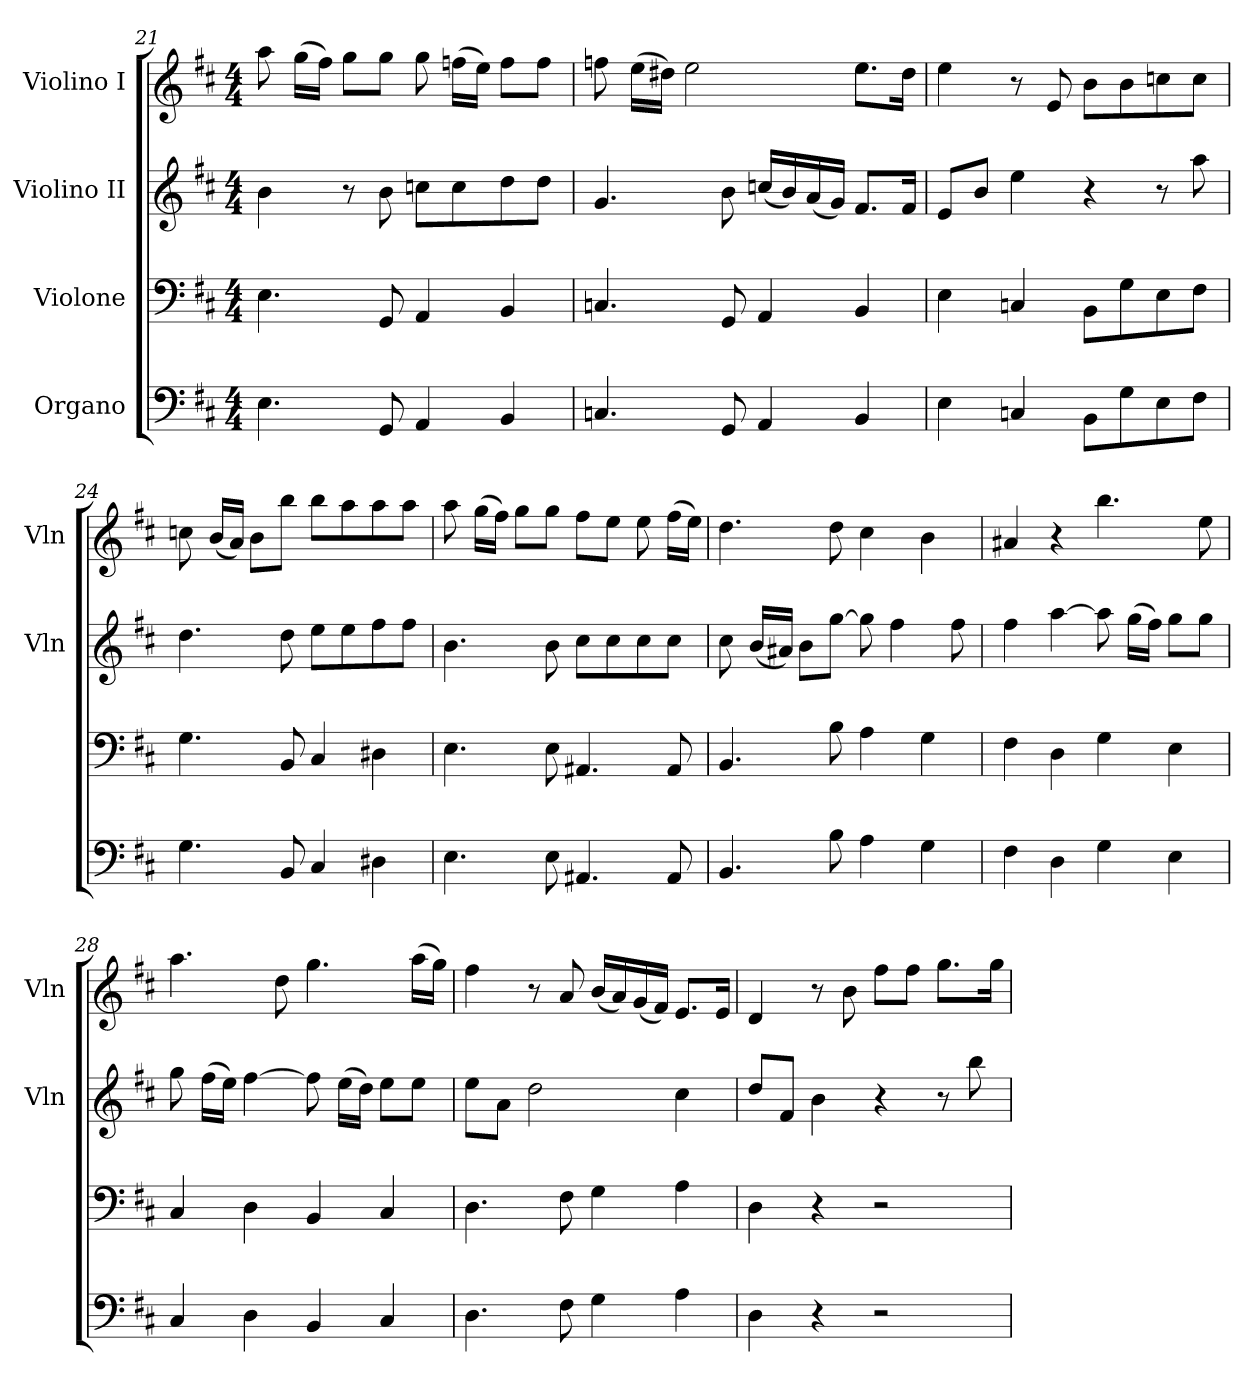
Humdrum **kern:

**kern	**kern	**kern	**kern
*part4	*part3	*part2	*part1
*staff4	*staff3	*staff2	*staff1
*I"Organo	*I"Violone	*I"Violino II	*I"Violino I
*	*	*I'Vln	*I'Vln
*clefF4	*clefF4	*clefG2	*clefG2
*k[f#c#]	*k[f#c#]	*k[f#c#]	*k[f#c#]
*M4/4	*M4/4	*M4/4	*M4/4
=21	=21	=21	=21
4.E	4.E	4b	8aa
.	.	.	(16ggLL
.	.	.	16ff#JJ)
.	.	8r	8ggL
8GG	8GG	8b	8ggJ
4AA	4AA	8ccnL	8gg
.	.	8cc	(16ffnLL
.	.	.	16eeJJ)
4BB	4BB	8dd	8ffL
.	.	8ddJ	8ffJ
=22	=22	=22	=22
4.Cn	4.Cn	4.g	8ffn
.	.	.	(16eeLL
.	.	.	16dd#XJJ)
.	.	.	2ee
8GG	8GG	8b	.
4AA	4AA	(16ccnLL	.
.	.	16b)	.
.	.	(16a	.
.	.	16gJJ)	.
4BB	4BB	8.f#L	8.eeL
.	.	16f#Jk	16dd#Jk
=23	=23	=23	=23
4E	4E	8eL	4ee
.	.	8bJ	.
4Cn	4Cn	4ee	8r
.	.	.	8e
8BBL	8BBL	4r	8bL
8G	8G	.	8b
8E	8E	8r	8ccn
8F#J	8F#J	8aa	8ccJ
=24	=24	=24	=24
4.G	4.G	4.dd	8ccn
.	.	.	(16bLL
.	.	.	16aJJ)
.	.	.	8bL
8BB	8BB	8dd	8bbJ
4C#	4C#	8eeL	8bbL
.	.	8ee	8aa
4D#X	4D#X	8ff#	8aa
.	.	8ff#J	8aaJ
=25	=25	=25	=25
4.E	4.E	4.b	8aa
.	.	.	(16ggLL
.	.	.	16ff#JJ)
.	.	.	8ggL
8E	8E	8b	8ggJ
4.AA#X	4.AA#X	8cc#L	8ff#L
.	.	8cc#	8eeJ
.	.	8cc#	8ee
8AA#	8AA#	8cc#J	(16ff#LL
.	.	.	16eeJJ)
=26	=26	=26	=26
4.BB	4.BB	8cc#	4.dd
.	.	(16bLL	.
.	.	16a#XJJ)	.
.	.	8bL	.
8B	8B	[8ggJ	8dd
4A	4A	8gg]	4cc#
.	.	4ff#	.
4G	4G	.	4b
.	.	8ff#	.
=27	=27	=27	=27
4F#	4F#	4ff#	4a#X
4D	4D	[4aa	4r
4G	4G	8aa]	4.bb
.	.	(16ggLL	.
.	.	16ff#JJ)	.
4E	4E	8ggL	.
.	.	8ggJ	8ee
=28	=28	=28	=28
4C#	4C#	8gg	4.aa
.	.	(16ff#LL	.
.	.	16eeJJ)	.
4D	4D	[4ff#	.
.	.	.	8dd
4BB	4BB	8ff#]	4.gg
.	.	(16eeLL	.
.	.	16ddJJ)	.
4C#	4C#	8eeL	.
.	.	8eeJ	(16aaLL
.	.	.	16ggJJ)
=29	=29	=29	=29
4.D	4.D	8eeL	4ff#
.	.	8aJ	.
.	.	2dd	8r
8F#	8F#	.	8a
4G	4G	.	(16bLL
.	.	.	16a)
.	.	.	(16g
.	.	.	16f#JJ)
4A	4A	4cc#	8.eL
.	.	.	16eJk
=30	=30	=30	=30
4D	4D	8ddL	4d
.	.	8f#J	.
4r	4r	4b	8r
.	.	.	8b
2r	2r	4r	8ff#L
.	.	.	8ff#J
.	.	8r	8.ggL
.	.	8bb	.
.	.	.	16ggJk
=	=	=	=
*-	*-	*-	*-
